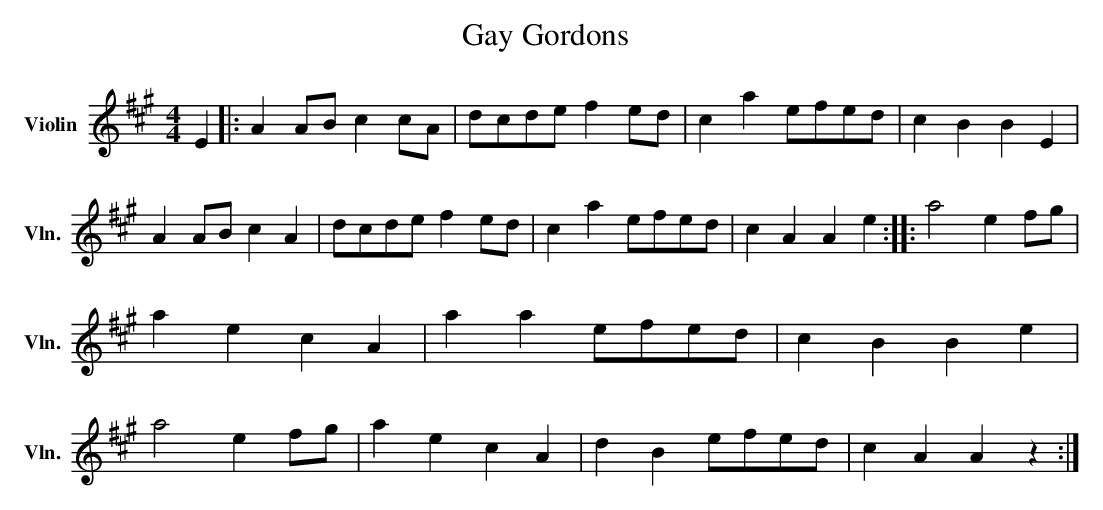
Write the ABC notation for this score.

X:1
T:Gay Gordons
L:1/4
M:4/4
K:A
V:1 treble nm="Violin" snm="Vln."
V:1
 E |: A A/B/ c c/A/ | d/c/d/e/ f e/d/ | c a e/f/e/d/ | c B B E | A A/B/ c A | d/c/d/e/ f e/d/ | %7
 c a e/f/e/d/ | c A A e :: a2 e f/g/ | a e c A | a a e/f/e/d/ | c B B e | a2 e f/g/ | a e c A | %15
 d B e/f/e/d/ | c A A z :| %17
